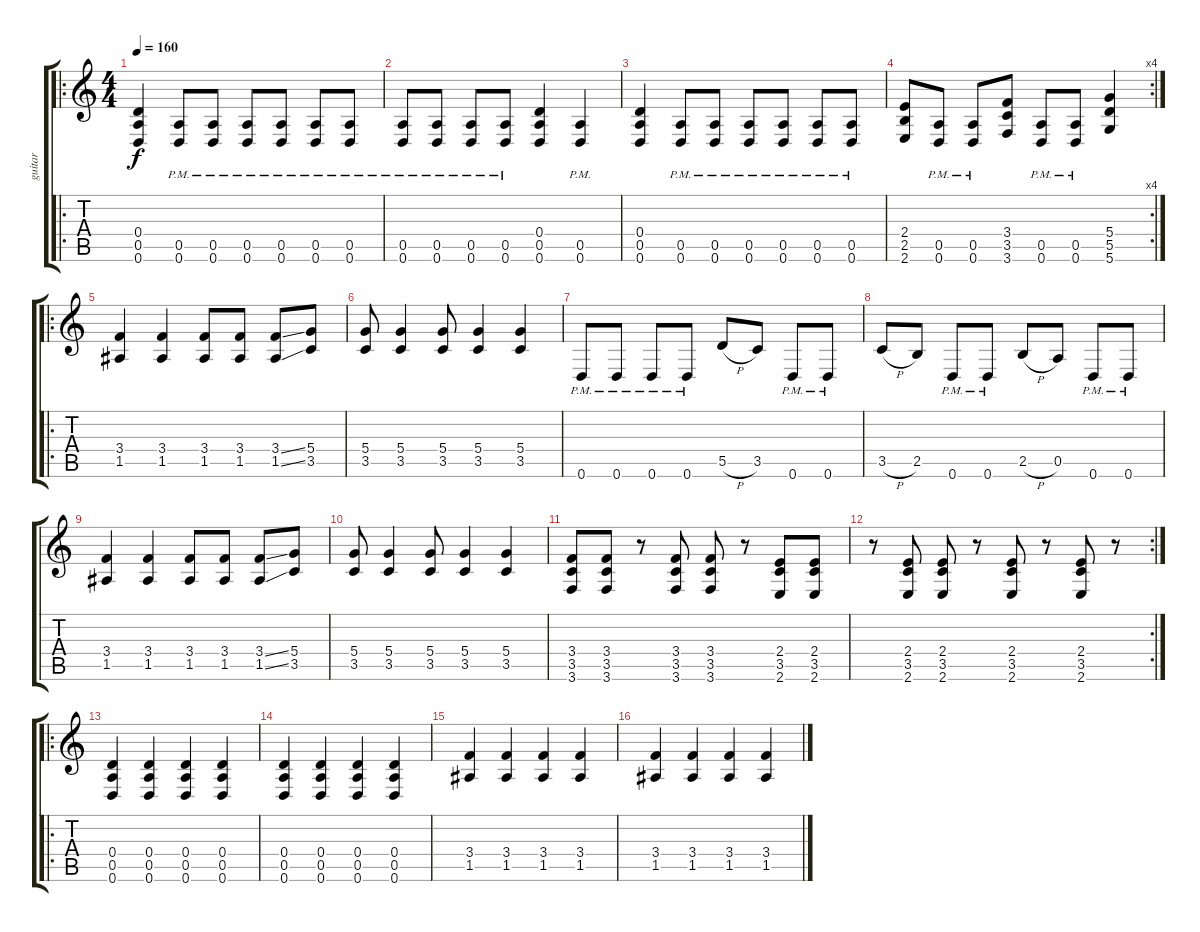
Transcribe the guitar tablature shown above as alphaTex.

\track ("guitar" "guitar") {instrument distortionguitar}
\staff {score tabs}
\tuning (E4 B3 G3 D3 A2 D2) {hide}
\ro
\ts (4 4)
\tempo 160
\clef g2
\ks c
(0.4 0.5 0.6).4{dy f} (0.5{pm} 0.6{pm}).8 (0.5{pm} 0.6{pm}).8 (0.5{pm} 0.6{pm}).8 (0.5{pm} 0.6{pm}).8 (0.5{pm} 0.6{pm}).8 (0.5{pm} 0.6{pm}).8 |
(0.5{pm} 0.6{pm}).8 (0.5{pm} 0.6{pm}).8 (0.5{pm} 0.6{pm}).8 (0.5{pm} 0.6{pm}).8 (0.4 0.5 0.6).4 (0.5{pm} 0.6).4 |
(0.4 0.5 0.6).4 (0.5{pm} 0.6{pm}).8 (0.5{pm} 0.6{pm}).8 (0.5{pm} 0.6{pm}).8 (0.5{pm} 0.6{pm}).8 (0.5{pm} 0.6{pm}).8 (0.5{pm} 0.6{pm}).8 |
\rc 4
(2.4 2.5 2.6).8 (0.5{pm} 0.6{pm}).8 (0.5{pm} 0.6{pm}).8 (3.4 3.5 3.6).8 (0.5{pm} 0.6{pm}).8 (0.5{pm} 0.6{pm}).8 (5.4 5.5 5.6).4 |
\ro
(3.4 1.5).4 (3.4 1.5).4 (3.4 1.5).8 (3.4 1.5).8 (3.4{ss} 1.5{ss}).8 (5.4 3.5).8 |
(5.4 3.5).8 (5.4 3.5).4 (5.4 3.5).8 (5.4 3.5).4 (5.4 3.5).4 |
0.6{pm}.8 0.6{pm}.8 0.6{pm}.8 0.6{pm}.8 5.5{h}.8 3.5.8 0.6{pm}.8 0.6{pm}.8 |
3.5{h}.8 2.5.8 0.6{pm}.8 0.6{pm}.8 2.5{h}.8 0.5.8 0.6{pm}.8 0.6{pm}.8 |
(3.4 1.5).4 (3.4 1.5).4 (3.4 1.5).8 (3.4 1.5).8 (3.4{ss} 1.5{ss}).8 (5.4 3.5).8 |
(5.4 3.5).8 (5.4 3.5).4 (5.4 3.5).8 (5.4 3.5).4 (5.4 3.5).4 |
(3.4 3.5 3.6).8 (3.4 3.5 3.6).8 r.8 (3.4 3.5 3.6).8 (3.4 3.5 3.6).8 r.8 (2.4 3.5 2.6).8 (2.4 3.5 2.6).8 |
\rc 2
r.8 (2.4 3.5 2.6).8 (2.4 3.5 2.6).8 r.8 (2.4 3.5 2.6).8 r.8 (2.4 3.5 2.6).8 r.8 |
\ro
(0.4 0.5 0.6).4 (0.4 0.5 0.6).4 (0.4 0.5 0.6).4 (0.4 0.5 0.6).4 |
(0.4 0.5 0.6).4 (0.4 0.5 0.6).4 (0.4 0.5 0.6).4 (0.4 0.5 0.6).4 |
(3.4 1.5).4 (3.4 1.5).4 (3.4 1.5).4 (3.4 1.5).4 |
(3.4 1.5).4 (3.4 1.5).4 (3.4 1.5).4 (3.4 1.5).4
